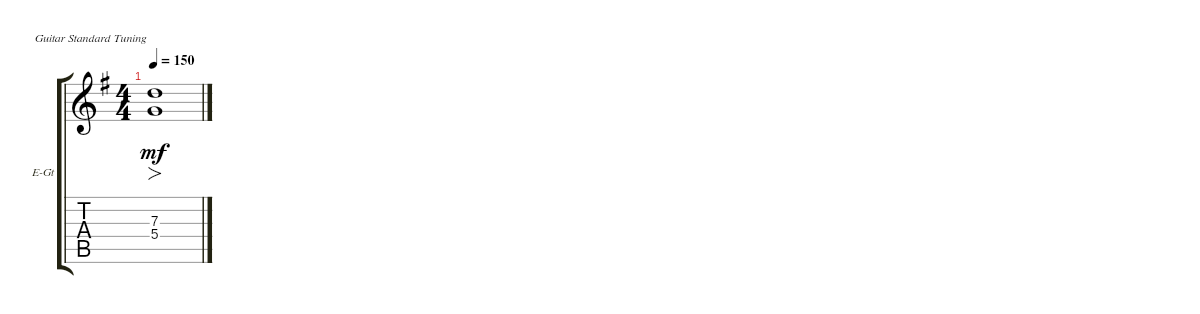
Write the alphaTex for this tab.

\defaultSystemsLayout 4
\bracketExtendMode groupsimilarinstruments
\firstSystemTrackNameOrientation horizontal
\otherSystemsTrackNameOrientation horizontal
\track ("Electric Guitar" "E-Gt") {instrument distortionguitar}
\staff {score tabs}
\tuning (E4 B3 G3 D3 A2 E2)
\ts (4 4)
\tempo 150
\clef g2
\ks g
(5.4 7.3).1{fo dy mf}
